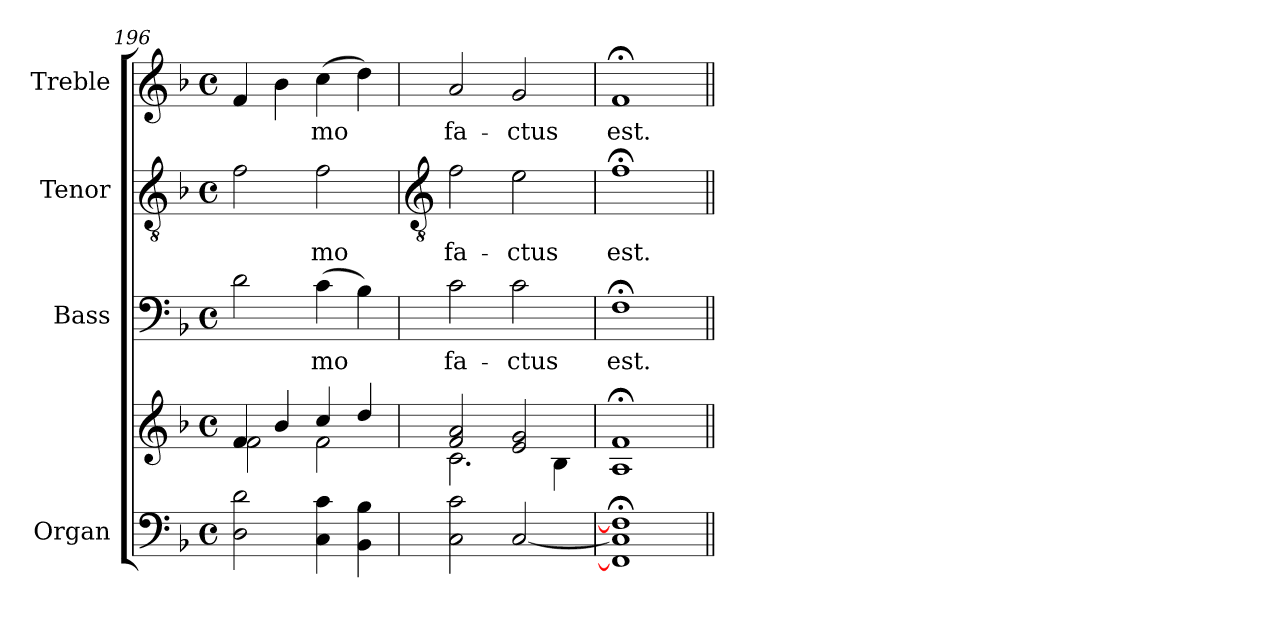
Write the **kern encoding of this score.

**kern	**kern	**kern	**text	**kern	**text	**kern	**text
*part4	*part4	*part3	*part3	*part2	*part2	*part1	*part1
*staff5	*staff4	*staff3	*staff3	*staff2	*staff2	*staff1	*staff1
*I"Organ	*	*I"Bass	*	*I"Tenor	*	*I"Treble	*
*I'Organ	*	*I'Bass	*	*I'Tenor	*	*I'Treble	*
*clefF4	*clefG2	*clefF4	*	*clefGv2	*	*clefG2	*
*k[b-]	*k[b-]	*k[b-]	*	*k[b-]	*	*k[b-]	*
*F:	*F:	*F:	*	*F:	*	*F:	*
*M4/4	*M4/4	*M4/4	*	*M4/4	*	*M4/4	*
*met(c)	*met(c)	*met(c)	*	*met(c)	*	*met(c)	*
=196	=196	=196	=196	=196	=196	=196	=196
*	*^	*	*	*	*	*	*
2D 2d	4f	2f\	2d	.	2f	.	4f	.
.	4b-/	.	.	.	.	.	4b-	.
!	!	!	!	!LO:LY:b	!	!LO:LY:b	!	!LO:LY:b
4C 4c	4cc/	2f\	(>4c	mo	2f	mo	(>4cc	-mo
4BB- 4B-	4dd/	.	4B-)	.	.	.	4dd)	.
!!LO:LB:g=z
=197	=197	=197	=197	=197	=197	=197	=197	=197
*	*	*	*	*	*clefGv2	*	*	*
!	!	!	!	!LO:LY:b	!	!LO:LY:b	!	!LO:LY:b
2C 2c	2f 2a	2.c\	2c	fa-	2f	fa-	2a	fa-
!	!	!	!	!LO:LY:b	!	!LO:LY:b	!	!LO:LY:b
[2C	2e 2g	.	2c	-ctus	2e	-ctus	2g	-ctus
.	.	4B-\	.	.	.	.	.	.
=198	=198	=198	=198	=198	=198	=198	=198	=198
!	!	!	!	!LO:LY:b	!	!LO:LY:b	!	!LO:LY:b
1FF]; 1C]; 1F];	1A;< 1f;<	1ryy	1F;<	est.	1f;<	est.	1f;<	est.
*	*v	*v	*	*	*	*	*	*
=||	=||	=||	=||	=||	=||	=||	=||
*-	*-	*-	*-	*-	*-	*-	*-
